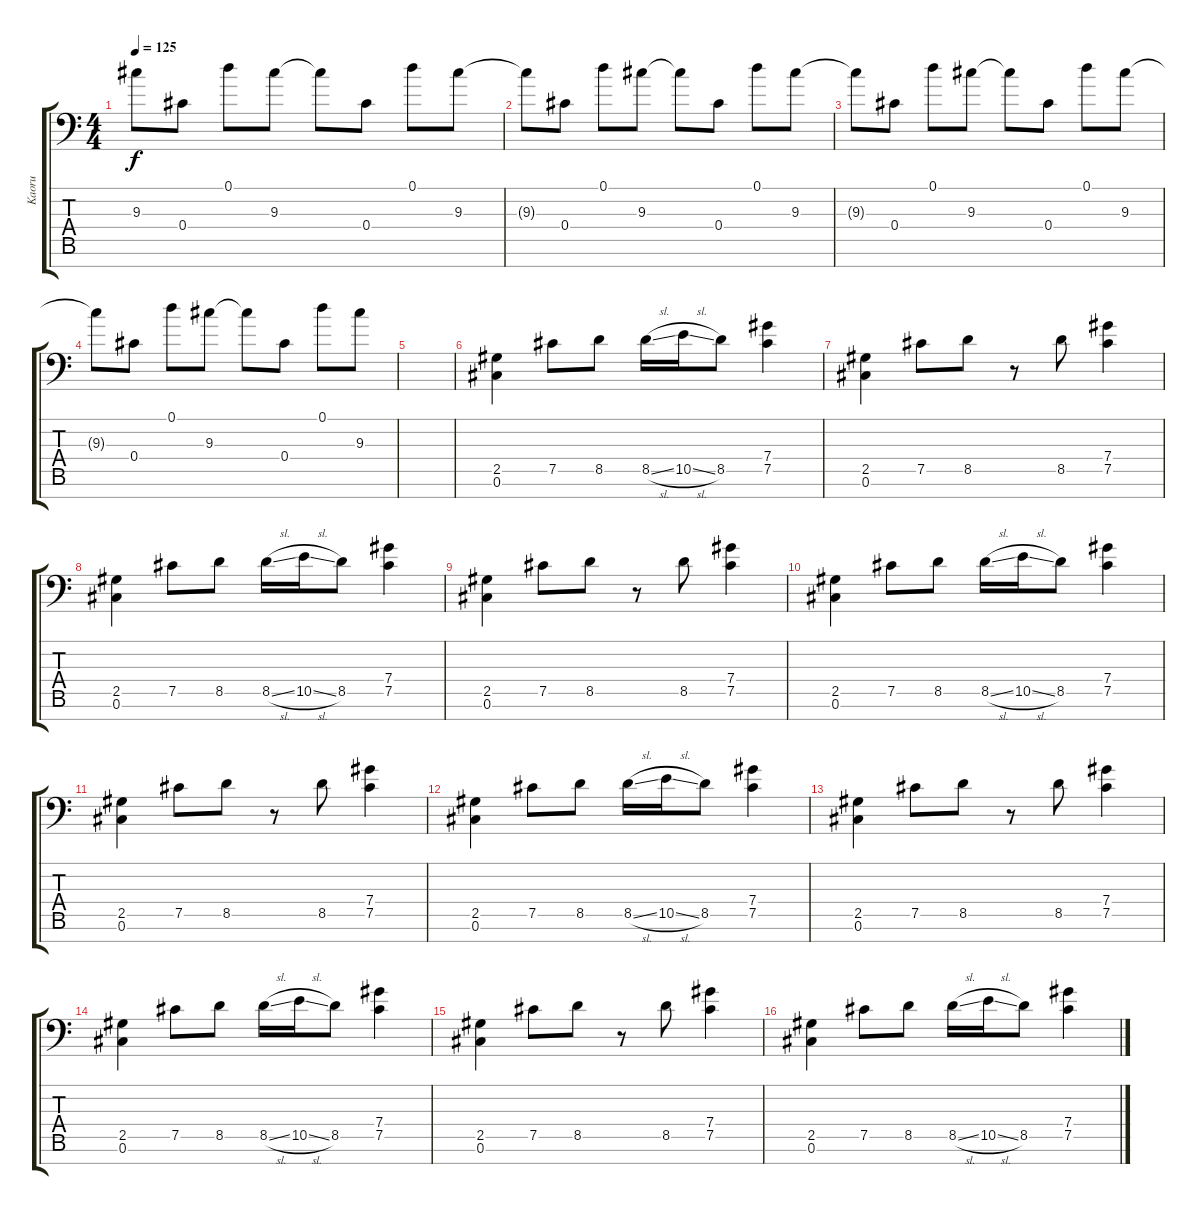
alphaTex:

\track ("Kaoru" "Kaoru") {instrument distortionguitar}
\staff {score tabs}
\tuning (D4 Ab3 E3 Db3 Gb2 Db2 Ab1) {hide}
\ts (4 4)
\tempo 125
\clef f4
\ks c
9.3{t}.8{dy f} 0.4.8 0.1.8 9.3.8 9.3{t}.8 0.4.8 0.1.8 9.3.8 |
9.3{t}.8 0.4.8 0.1.8 9.3.8 9.3{t}.8 0.4.8 0.1.8 9.3.8 |
9.3{t}.8 0.4.8 0.1.8 9.3.8 9.3{t}.8 0.4.8 0.1.8 9.3.8 |
9.3{t}.8 0.4.8 0.1.8 9.3.8 9.3{t}.8 0.4.8 0.1.8 9.3.8 |
|
(2.5 0.6).4 7.5.8 8.5.8 8.5{sl}.16 10.5{sl}.16 8.5.8 (7.4 7.5).4 |
(2.5 0.6).4 7.5.8 8.5.8 r.8 8.5.8 (7.4 7.5).4 |
(2.5 0.6).4 7.5.8 8.5.8 8.5{sl}.16 10.5{sl}.16 8.5.8 (7.4 7.5).4 |
(2.5 0.6).4 7.5.8 8.5.8 r.8 8.5.8 (7.4 7.5).4 |
(2.5 0.6).4 7.5.8 8.5.8 8.5{sl}.16 10.5{sl}.16 8.5.8 (7.4 7.5).4 |
(2.5 0.6).4 7.5.8 8.5.8 r.8 8.5.8 (7.4 7.5).4 |
(2.5 0.6).4 7.5.8 8.5.8 8.5{sl}.16 10.5{sl}.16 8.5.8 (7.4 7.5).4 |
(2.5 0.6).4 7.5.8 8.5.8 r.8 8.5.8 (7.4 7.5).4 |
(2.5 0.6).4 7.5.8 8.5.8 8.5{sl}.16 10.5{sl}.16 8.5.8 (7.4 7.5).4 |
(2.5 0.6).4 7.5.8 8.5.8 r.8 8.5.8 (7.4 7.5).4 |
(2.5 0.6).4 7.5.8 8.5.8 8.5{sl}.16 10.5{sl}.16 8.5.8 (7.4 7.5).4
